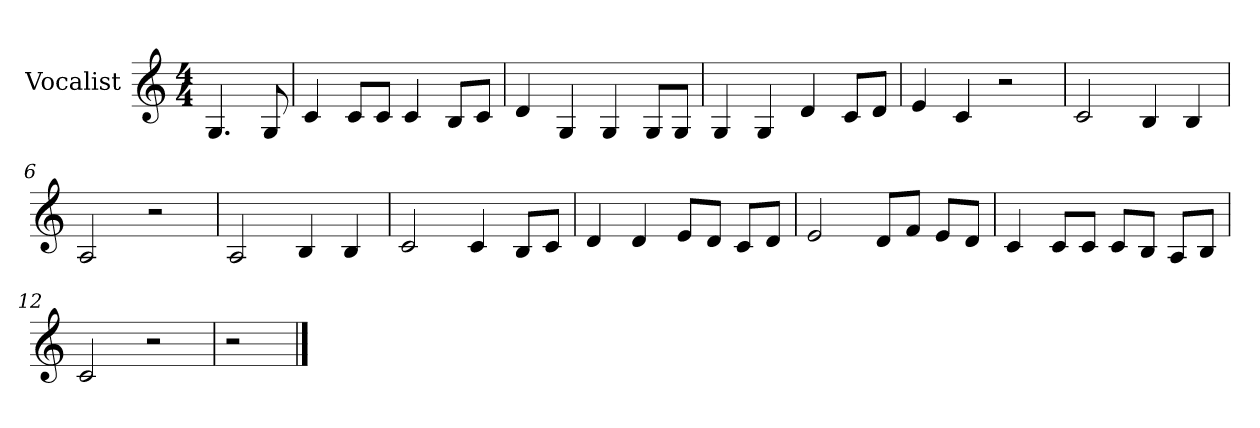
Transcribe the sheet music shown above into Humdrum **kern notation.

**kern
*part1
*staff1
*I"Vocalist
*k[]
*C:
*M4/4
=
4.G
8G
=1
4c
8cL
8cJ
4c
8BL
8cJ
=2
4d
4G
4G
8GL
8GJ
=3
4G
4G
4d
8cL
8dJ
=4
4e
4c
2r
=5
2c
4B
4B
=6
2A
2r
=7
2A
4B
4B
=8
2c
4c
8BL
8cJ
=9
4d
4d
8eL
8dJ
8cL
8dJ
=10
2e
8dL
8fJ
8eL
8dJ
=11
4c
8cL
8cJ
8cL
8BJ
8AL
8BJ
=12
2c
2r
=13
2r
==
*-
